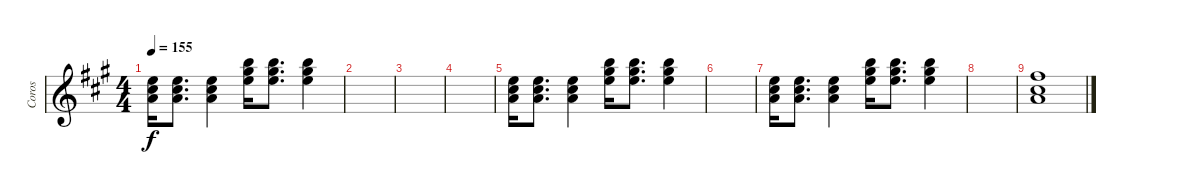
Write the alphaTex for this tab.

\track ("Coros" "Coros") {instrument lead2sawtooth}
\staff {score}
\tuning (E4 B3 G3 D3 A2 E2) {hide}
\ts (4 4)
\tempo 155
\clef g2
\ks f#minor
(12.1 10.2 23.4).16{dy f} (12.1 10.2 23.4).8{d} (12.1 10.2 23.4).4 (12.1 21.2 28.3).16 (12.1 21.2 28.3).8{d} (12.1 21.2 28.3).4 |
|
|
|
(12.1 10.2 23.4).16 (12.1 10.2 23.4).8{d} (12.1 10.2 23.4).4 (12.1 21.2 28.3).16 (12.1 21.2 28.3).8{d} (12.1 21.2 28.3).4 |
|
(12.1 10.2 23.4).16 (12.1 10.2 23.4).8{d} (12.1 10.2 23.4).4 (12.1 21.2 28.3).16 (12.1 21.2 28.3).8{d} (12.1 21.2 28.3).4 |
|
(14.1 14.2 14.3).1
